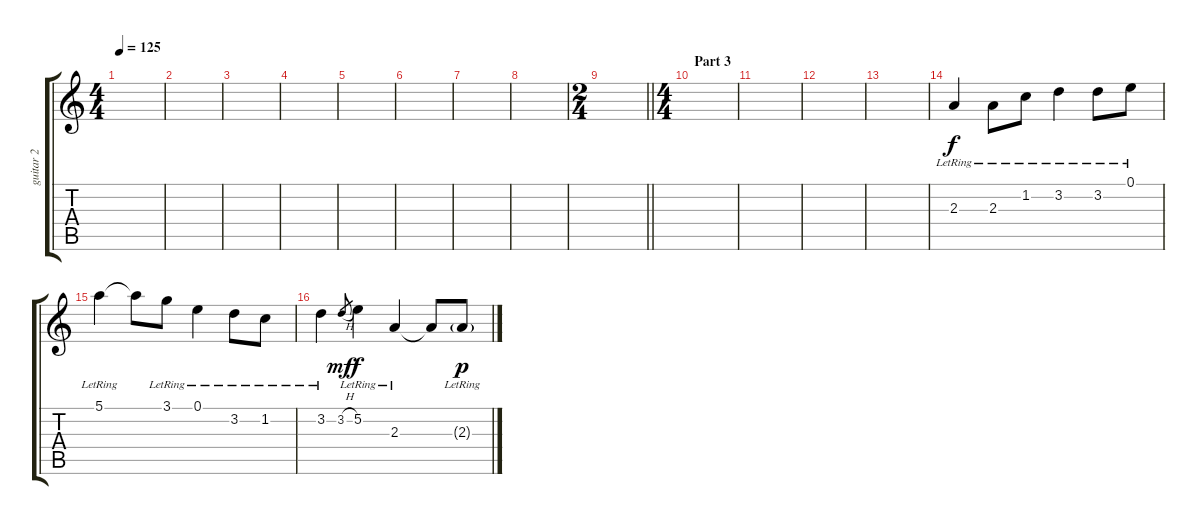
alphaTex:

\track ("guitar 2" "guitar 2") {instrument acousticguitarsteel}
\staff {score tabs}
\tuning (E4 B3 G3 D3 A2 E2) {hide}
\ts (4 4)
\tempo 125
\clef g2
\ks c
|
|
|
|
|
|
|
|
\ts (2 4)
\barLineRight lightlight
|
\ts (4 4)
\section ("" "Part 3")
|
|
|
|
2.3{lr}.4 2.3{lr}.8 1.2{lr}.8 3.2{lr}.4 3.2{lr}.8 0.1{lr}.8 |
5.1{lr}.4 5.1{t}.8 3.1{lr}.8 0.1{lr}.4 3.2{lr}.8 1.2{lr}.8 |
3.2{lr}.4 3.2{h}.8{gr dy mf} 5.2{lr}.4{dy f} 2.3{lr}.4 2.3{t}.8 2.3{g lr}.8{dy p}
